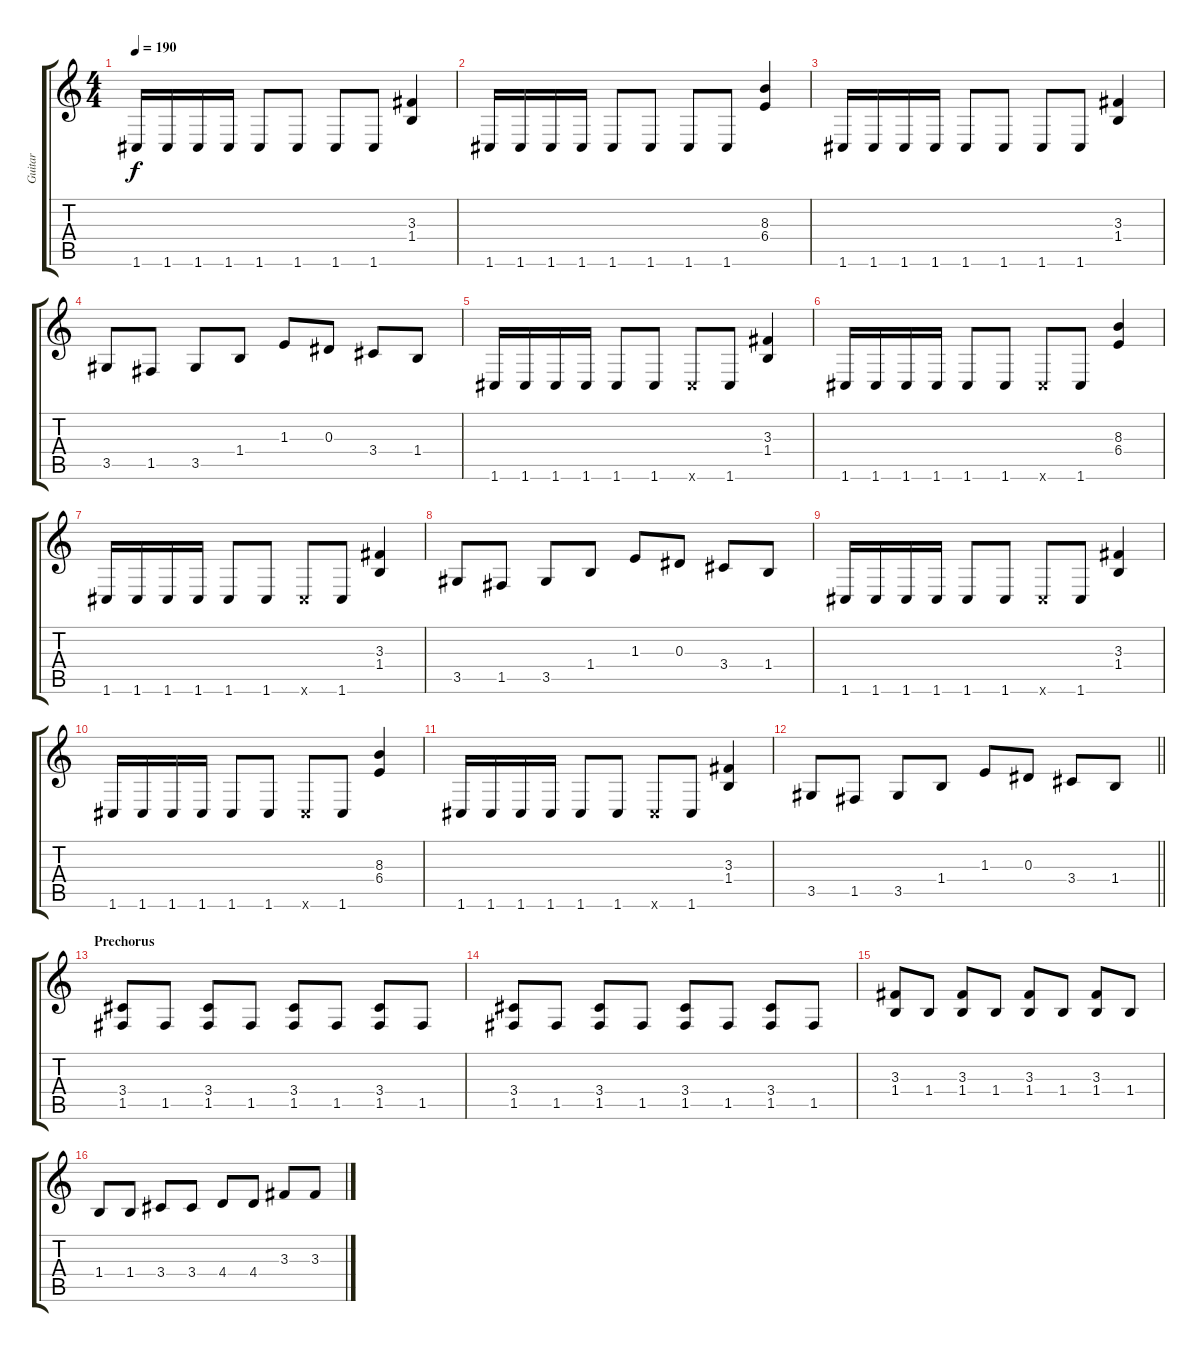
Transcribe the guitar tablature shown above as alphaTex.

\track ("Guitar" "Guitar") {instrument distortionguitar}
\staff {score tabs}
\tuning (C4 G3 Eb3 Bb2 F2 C2) {hide}
\ts (4 4)
\tempo 190
\clef g2
\ks c
1.6.16{dy f} 1.6.16 1.6.16 1.6.16 1.6.8 1.6.8 1.6.8 1.6.8 (3.3 1.4).4 |
1.6.16 1.6.16 1.6.16 1.6.16 1.6.8 1.6.8 1.6.8 1.6.8 (8.3 6.4).4 |
1.6.16 1.6.16 1.6.16 1.6.16 1.6.8 1.6.8 1.6.8 1.6.8 (3.3 1.4).4 |
3.5.8 1.5.8 3.5.8 1.4.8 1.3.8 0.3.8 3.4.8 1.4.8 |
1.6.16 1.6.16 1.6.16 1.6.16 1.6.8 1.6.8 1.6{x}.8 1.6.8 (3.3 1.4).4 |
1.6.16 1.6.16 1.6.16 1.6.16 1.6.8 1.6.8 1.6{x}.8 1.6.8 (8.3 6.4).4 |
1.6.16 1.6.16 1.6.16 1.6.16 1.6.8 1.6.8 1.6{x}.8 1.6.8 (3.3 1.4).4 |
3.5.8 1.5.8 3.5.8 1.4.8 1.3.8 0.3.8 3.4.8 1.4.8 |
1.6.16 1.6.16 1.6.16 1.6.16 1.6.8 1.6.8 1.6{x}.8 1.6.8 (3.3 1.4).4 |
1.6.16 1.6.16 1.6.16 1.6.16 1.6.8 1.6.8 1.6{x}.8 1.6.8 (8.3 6.4).4 |
1.6.16 1.6.16 1.6.16 1.6.16 1.6.8 1.6.8 1.6{x}.8 1.6.8 (3.3 1.4).4 |
\barLineRight lightlight
3.5.8 1.5.8 3.5.8 1.4.8 1.3.8 0.3.8 3.4.8 1.4.8 |
\section ("" "Prechorus")
(3.4 1.5).8 1.5.8 (3.4 1.5).8 1.5.8 (3.4 1.5).8 1.5.8 (3.4 1.5).8 1.5.8 |
(3.4 1.5).8 1.5.8 (3.4 1.5).8 1.5.8 (3.4 1.5).8 1.5.8 (3.4 1.5).8 1.5.8 |
(3.3 1.4).8 1.4.8 (3.3 1.4).8 1.4.8 (3.3 1.4).8 1.4.8 (3.3 1.4).8 1.4.8 |
1.4.8 1.4.8 3.4.8 3.4.8 4.4.8 4.4.8 3.3.8 3.3.8
